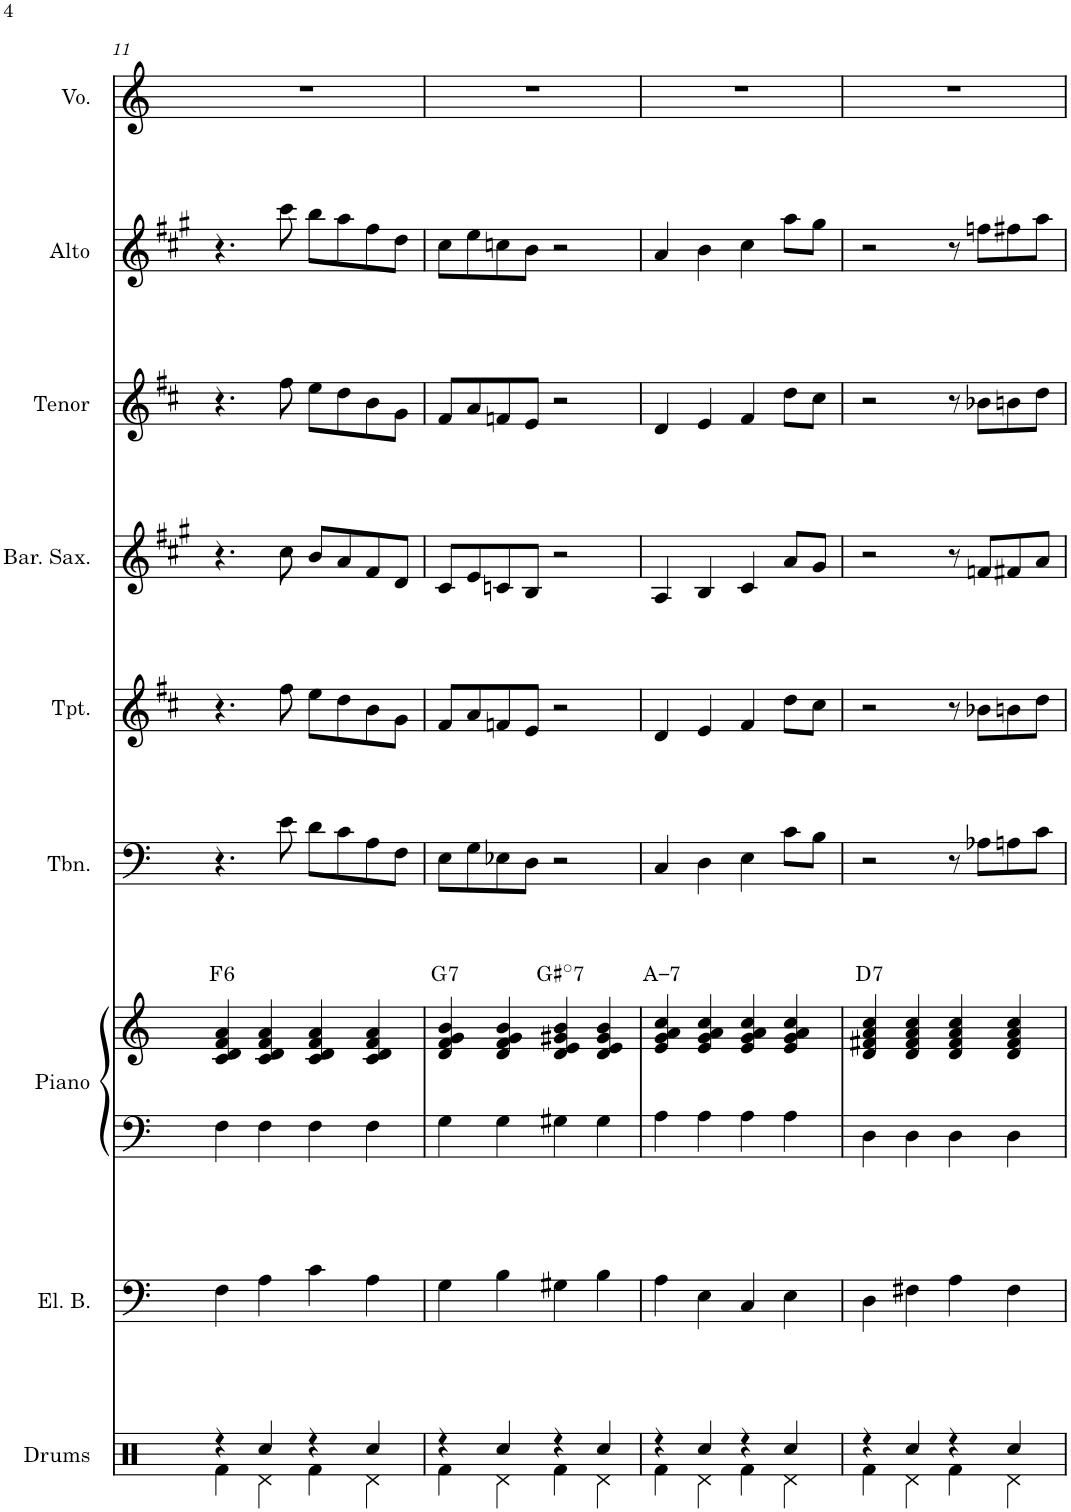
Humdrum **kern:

**kern	**kern	**kern	**kern	**harte	**kern	**kern	**kern	**kern	**kern	**kern
*part9	*part8	*part7	*part7	*part7	*part6	*part5	*part4	*part3	*part2	*part1
*staff10	*staff9	*staff8	*staff7	*	*staff6	*staff5	*staff4	*staff3	*staff2	*staff1
*I"Drums	*I"Electric Bass	*I"Piano	*	*	*I"Trombone	*I"Trumpet	*I"Baritone Saxophone	*I"Tenor Sax	*I"Alto Sax	*I"Voice
*I'Drums	*I'El. B.	*I'Piano	*	*	*I'Tbn.	*I'Tpt.	*I'Bar. Sax.	*I'Tenor	*I'Alto	*I'Vo.
!!LO:PB:g=z
*clefX	*clefF4	*clefF4	*clefG2	*	*clefF4	*clefG2	*clefG2	*clefG2	*clefG2	*clefG2
*	*Trd7c12	*	*	*	*	*Trd1c2	*Trd12c21	*Trd8c14	*Trd5c9	*
*k[]	*k[]	*k[]	*k[]	*	*k[]	*k[f#c#]	*k[f#c#g#]	*k[f#c#]	*k[f#c#g#]	*k[]
*M4/4	*M4/4	*M4/4	*M4/4	*	*M4/4	*M4/4	*M4/4	*M4/4	*M4/4	*M4/4
=11	=11	=11	=11	=11	=11	=11	=11	=11	=11	=11
*^	*	*	*	*	*	*	*	*	*	*
!	!	!	!	!	!LO:H:kt=6	!	!	!	!	!	!
4r	4Rf\	4F\	4F\	4c/ 4d/ 4f/ 4a/	F:maj6	4.r	4.r	4.r	4.r	4.r	1r
4Rcc/	4Rd\	4A\	4F\	4c/ 4d/ 4f/ 4a/	.	.	.	.	.	.	.
.	.	.	.	.	.	8e\	8ff#\	8cc#\	8ff#\	8ccc#\	.
4r	4Rf\	4c\	4F\	4c/ 4d/ 4f/ 4a/	.	8d\L	8ee\L	8b/L	8ee\L	8bb\L	.
.	.	.	.	.	.	8c\	8dd\	8a/	8dd\	8aa\	.
4Rcc/	4Rd\	4A\	4F\	4c/ 4d/ 4f/ 4a/	.	8A\	8b\	8f#/	8b\	8ff#\	.
.	.	.	.	.	.	8F\J	8g\J	8d/J	8g\J	8dd\J	.
=12	=12	=12	=12	=12	=12	=12	=12	=12	=12	=12	=12
!	!	!	!	!	!LO:H:kt=7	!	!	!	!	!	!
4r	4Rf\	4G\	4G\	4d/ 4f/ 4g/ 4b/	G:7	8E\L	8f#/L	8c#/L	8f#/L	8cc#\L	1r
.	.	.	.	.	.	8G\	8a/	8e/	8a/	8ee\	.
4Rcc/	4Rd\	4B\	4G\	4d/ 4f/ 4g/ 4b/	.	8E-X\	8fn/	8cn/	8fn/	8ccn\	.
.	.	.	.	.	.	8D\J	8e/J	8B/J	8e/J	8b\J	.
!	!	!	!	!	!LO:H:kt=7	!	!	!	!	!	!
4r	4Rf\	4G#X\	4G#X\	4d/ 4e/ 4g#X/ 4b/	G#:dim7	2r	2r	2r	2r	2r	.
4Rcc/	4Rd\	4B\	4G#\	4d/ 4e/ 4g#/ 4b/	.	.	.	.	.	.	.
=13	=13	=13	=13	=13	=13	=13	=13	=13	=13	=13	=13
!	!	!	!	!	!LO:H:kt=7	!	!	!	!	!	!
4r	4Rf\	4A\	4A\	4e/ 4g/ 4a/ 4cc/	A:min7	4C/	4d/	4A/	4d/	4a/	1r
4Rcc/	4Rd\	4E\	4A\	4e/ 4g/ 4a/ 4cc/	.	4D\	4e/	4B/	4e/	4b\	.
4r	4Rf\	4C/	4A\	4e/ 4g/ 4a/ 4cc/	.	4E\	4f#/	4c#/	4f#/	4cc#\	.
4Rcc/	4Rd\	4E\	4A\	4e/ 4g/ 4a/ 4cc/	.	8c\L	8dd\L	8a/L	8dd\L	8aa\L	.
.	.	.	.	.	.	8B\J	8cc#\J	8g#/J	8cc#\J	8gg#\J	.
=14	=14	=14	=14	=14	=14	=14	=14	=14	=14	=14	=14
!	!	!	!	!	!LO:H:kt=7	!	!	!	!	!	!
4r	4Rf\	4D\	4D\	4d/ 4f#X/ 4a/ 4cc/	D:7	2r	2r	2r	2r	2r	1r
4Rcc/	4Rd\	4F#X\	4D\	4d/ 4f#/ 4a/ 4cc/	.	.	.	.	.	.	.
4r	4Rf\	4A\	4D\	4d/ 4f#/ 4a/ 4cc/	.	8r	8r	8r	8r	8r	.
.	.	.	.	.	.	8A-X\L	8b-X\L	8fn/L	8b-X\L	8ffn\L	.
4Rcc/	4Rd\	4F#\	4D\	4d/ 4f#/ 4a/ 4cc/	.	8An\	8bn\	8f#X/	8bn\	8ff#X\	.
.	.	.	.	.	.	8c\J	8dd\J	8a/J	8dd\J	8aa\J	.
*v	*v	*	*	*	*	*	*	*	*	*	*
=	=	=	=	=	=	=	=	=	=	=
*-	*-	*-	*-	*-	*-	*-	*-	*-	*-	*-
